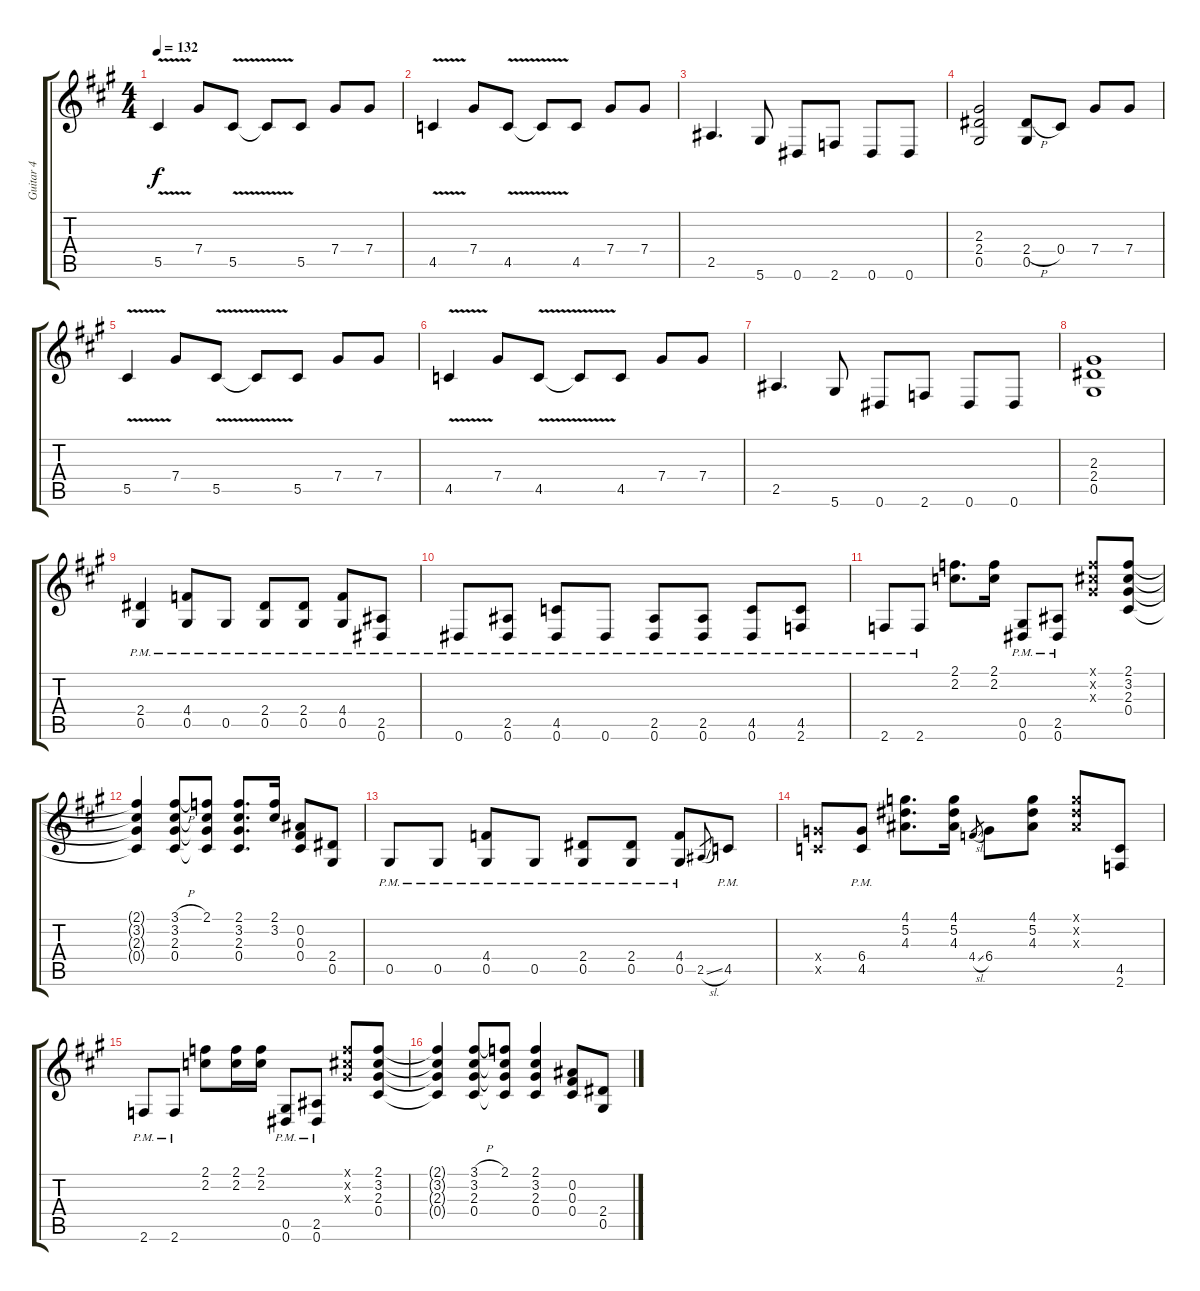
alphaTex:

\track ("Guitar 4" "Guitar 4") {instrument distortionguitar}
\staff {score tabs}
\tuning (Eb4 Bb3 Gb3 Db3 Ab2 Eb2) {hide}
\ts (4 4)
\tempo 132
\clef g2
\ks a
5.5{v}.4{dy f} 7.4.8 5.5{v}.8 5.5{t}.8 5.5.8 7.4.8 7.4.8 |
4.5{v}.4 7.4.8 4.5{v}.8 4.5{t}.8 4.5.8 7.4.8 7.4.8 |
2.5.4{d} 5.6.8 0.6.8 2.6.8 0.6.8 0.6.8 |
(2.3 2.4 0.5).2 (2.4{h} 0.5).8 0.4.8 7.4.8 7.4.8 |
5.5{v}.4 7.4.8 5.5{v}.8 5.5{t}.8 5.5.8 7.4.8 7.4.8 |
4.5{v}.4 7.4.8 4.5{v}.8 4.5{t}.8 4.5.8 7.4.8 7.4.8 |
2.5.4{d} 5.6.8 0.6.8 2.6.8 0.6.8 0.6.8 |
(2.3 2.4 0.5).1 |
(2.4{pm} 0.5{pm}).4 (4.4{pm} 0.5{pm}).8 0.5{pm}.8 (2.4{pm} 0.5{pm}).8 (2.4{pm} 0.5{pm}).8 (4.4{pm} 0.5{pm}).8 (2.5{pm} 0.6{pm}).8 |
0.6{pm}.8 (2.5{pm} 0.6{pm}).8 (4.5{pm} 0.6{pm}).8 0.6{pm}.8 (2.5{pm} 0.6{pm}).8 (2.5{pm} 0.6{pm}).8 (4.5{pm} 0.6{pm}).8 (4.5{pm} 2.6{pm}).8 |
2.6{pm}.8 2.6{pm}.8 (2.1 2.2).8{d} (2.1 2.2).16 (0.5{pm} 0.6{pm}).8 (2.5{pm} 0.6{pm}).8 (2.1{x} 3.2{x} 2.3{x}).8 (2.1 3.2 2.3 0.4).8 |
(2.1{t} 3.2{t} 2.3{t} 0.4{t}).4 (3.1{h} 3.2 2.3 0.4).8 (2.1 3.2{t} 2.3{t} 0.4{t}).8 (2.1 3.2 2.3 0.4).8{d} (2.1 3.2).16 (0.2 0.3 0.4).8 (2.4 0.5).8 |
0.5{pm}.8 0.5{pm}.8 (4.4{pm} 0.5{pm}).8 0.5{pm}.8 (2.4{pm} 0.5{pm}).8 (2.4{pm} 0.5{pm}).8 (4.4{pm} 0.5{pm}).8 2.5{sl}.8{gr} 4.5{pm}.8 |
(6.4{x} 4.5{x}).8 (6.4{pm} 4.5{pm}).8 (4.1 5.2 4.3).8{d} (4.1 5.2 4.3).16 4.4{sl}.8{gr} 6.4.8 (4.1 5.2 4.3).8 (4.1{x} 5.2{x} 4.3{x}).8 (4.5 2.6).8 |
2.6{pm}.8 2.6{pm}.8 (2.1 2.2).8 (2.1 2.2).16 (2.1 2.2).16 (0.5{pm} 0.6{pm}).8 (2.5{pm} 0.6{pm}).8 (2.1{x} 3.2{x} 2.3{x}).8 (2.1 3.2 2.3 0.4).8 |
(2.1{t} 3.2{t} 2.3{t} 0.4{t}).4 (3.1{h} 3.2 2.3 0.4).8 (2.1 3.2{t} 2.3{t} 0.4{t}).8 (2.1 3.2 2.3 0.4).4 (0.2 0.3 0.4).8 (2.4 0.5).8
